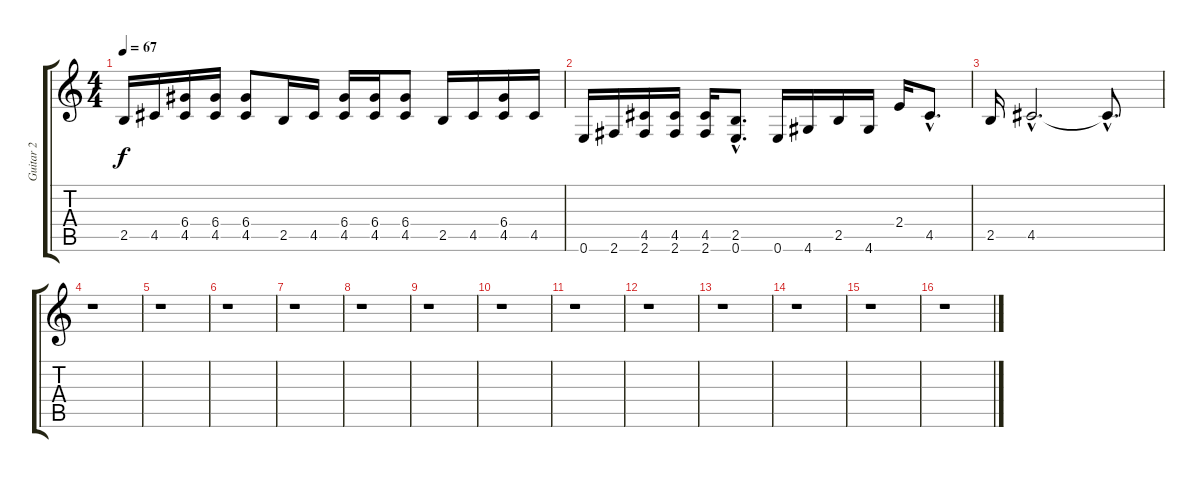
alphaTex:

\track ("Guitar 2" "Guitar 2") {instrument distortionguitar}
\staff {score tabs}
\tuning (E4 B3 G3 D3 A2 E2) {hide}
\ts (4 4)
\tempo 67
\clef g2
\ks c
2.5.16{dy f} 4.5.16 (6.4 4.5).16 (6.4 4.5).16 (6.4 4.5).8 2.5.16 4.5.16 (6.4 4.5).16 (6.4 4.5).16 (6.4 4.5).8 2.5.16 4.5.16 (6.4 4.5).16 4.5.16 |
0.6.16 2.6.16 (4.5 2.6).16 (4.5 2.6).16 (4.5 2.6).16 (2.5{hac} 0.6{hac}).8{d} 0.6.16 4.6.16 2.5.16 4.6.16 2.4.16 4.5{hac}.8{d} |
2.5.16 4.5{hac}.2{d} 4.5{hac t}.8{d} |
r.1 |
r.1 |
r.1 |
r.1 |
r.1 |
r.1 |
r.1 |
r.1 |
r.1 |
r.1 |
r.1 |
r.1 |
r.1
